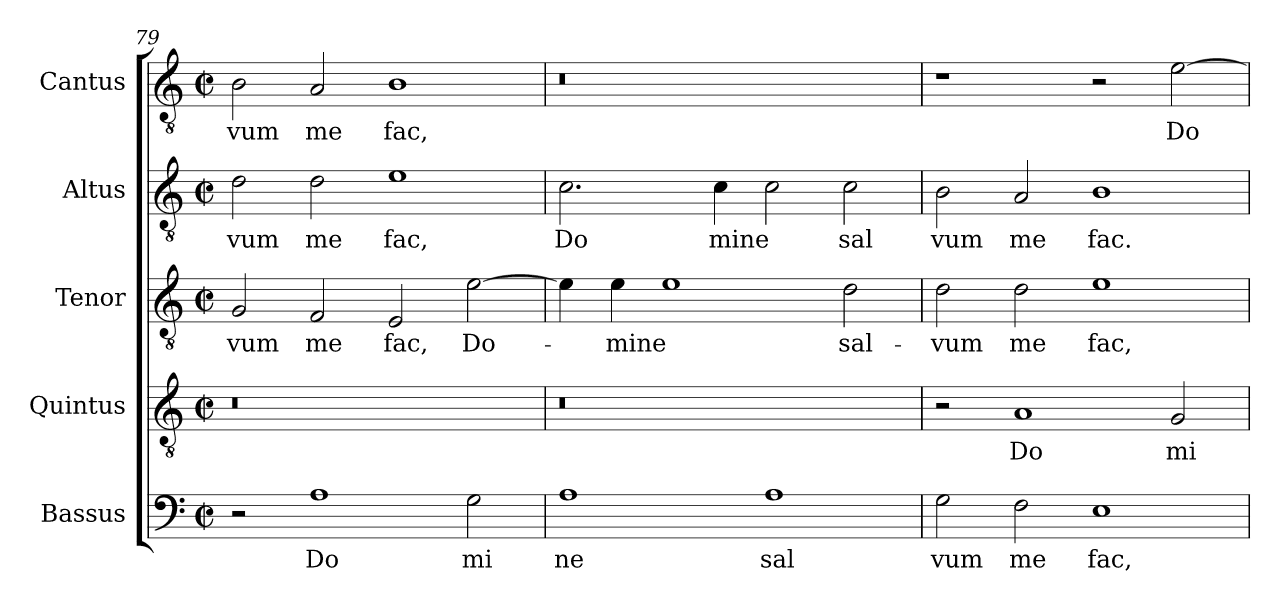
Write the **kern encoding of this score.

**kern	**text	**kern	**text	**kern	**text	**kern	**text	**kern	**text
*part5	*part5	*part4	*part4	*part3	*part3	*part2	*part2	*part1	*part1
*staff5	*staff5	*staff4	*staff4	*staff3	*staff3	*staff2	*staff2	*staff1	*staff1
*I"Bassus	*	*I"Quintus	*	*I"Tenor	*	*I"Altus	*	*I"Cantus	*
*clefF4	*	*clefGv2	*	*clefGv2	*	*clefGv2	*	*clefGv2	*
*M2/2	*	*M2/2	*	*M2/2	*	*M2/2	*	*M2/2	*
*met(c|)	*	*met(c|)	*	*met(c|)	*	*met(c|)	*	*met(c|)	*
=79	=79	=79	=79	=79	=79	=79	=79	=79	=79
!	!	!	!	!	!LO:LY:b:cj	!	!LO:LY:b:cj	!	!LO:LY:b:cj
2r	.	0r	.	2G/	-vum	2d\	vum	2B\	vum
!	!LO:LY:b:cj	!	!	!	!LO:LY:b:cj	!	!LO:LY:b:cj	!	!LO:LY:b:cj
1A	Do	.	.	2F/	me	2d\	me	2A/	me
!	!	!	!	!	!LO:LY:b:cj	!	!LO:LY:b:cj	!	!LO:LY:b:cj
.	.	.	.	2E/	fac,	1e	fac,	1B	fac,
!	!LO:LY:b:cj	!	!	!	!LO:LY:b	!	!	!	!
2G\	mi	.	.	[>2e\	Do-	.	.	.	.
=80	=80	=80	=80	=80	=80	=80	=80	=80	=80
!	!LO:LY:b:cj	!	!	!	!	!	!LO:LY:b:cj	!	!
1A	ne	0r	.	4e\]	.	2.c\	Do	0r	.
!	!	!	!	!	!LO:LY:b:cj	!	!	!	!
.	.	.	.	4e\	-mine	.	.	.	.
.	.	.	.	1e	.	.	.	.	.
!	!	!	!	!	!	!	!LO:LY:b:cj	!	!
.	.	.	.	.	.	4c\	mine	.	.
!	!LO:LY:b:cj	!	!	!	!	!	!	!	!
1A	sal	.	.	.	.	2c\	.	.	.
!	!	!	!	!	!LO:LY:b:cj	!	!LO:LY:b:cj	!	!
.	.	.	.	2d\	sal-	2c\	sal	.	.
=81	=81	=81	=81	=81	=81	=81	=81	=81	=81
!	!LO:LY:b:cj	!	!	!	!LO:LY:b:cj	!	!LO:LY:b:cj	!	!
2G\	vum	2r	.	2d\	-vum	2B\	vum	1r	.
!	!LO:LY:b:cj	!	!LO:LY:b:cj	!	!LO:LY:b:cj	!	!LO:LY:b:cj	!	!
2F\	me	1A	Do	2d\	me	2A/	me	.	.
!	!LO:LY:b:cj	!	!	!	!LO:LY:b:cj	!	!LO:LY:b:cj	!	!
1E	fac,	.	.	1e	fac,	1B	fac.	2r	.
!	!	!	!LO:LY:b:cj	!	!	!	!	!	!LO:LY:b
.	.	2G/	mi	.	.	.	.	[>2e\	Do
=	=	=	=	=	=	=	=	=	=
*-	*-	*-	*-	*-	*-	*-	*-	*-	*-
